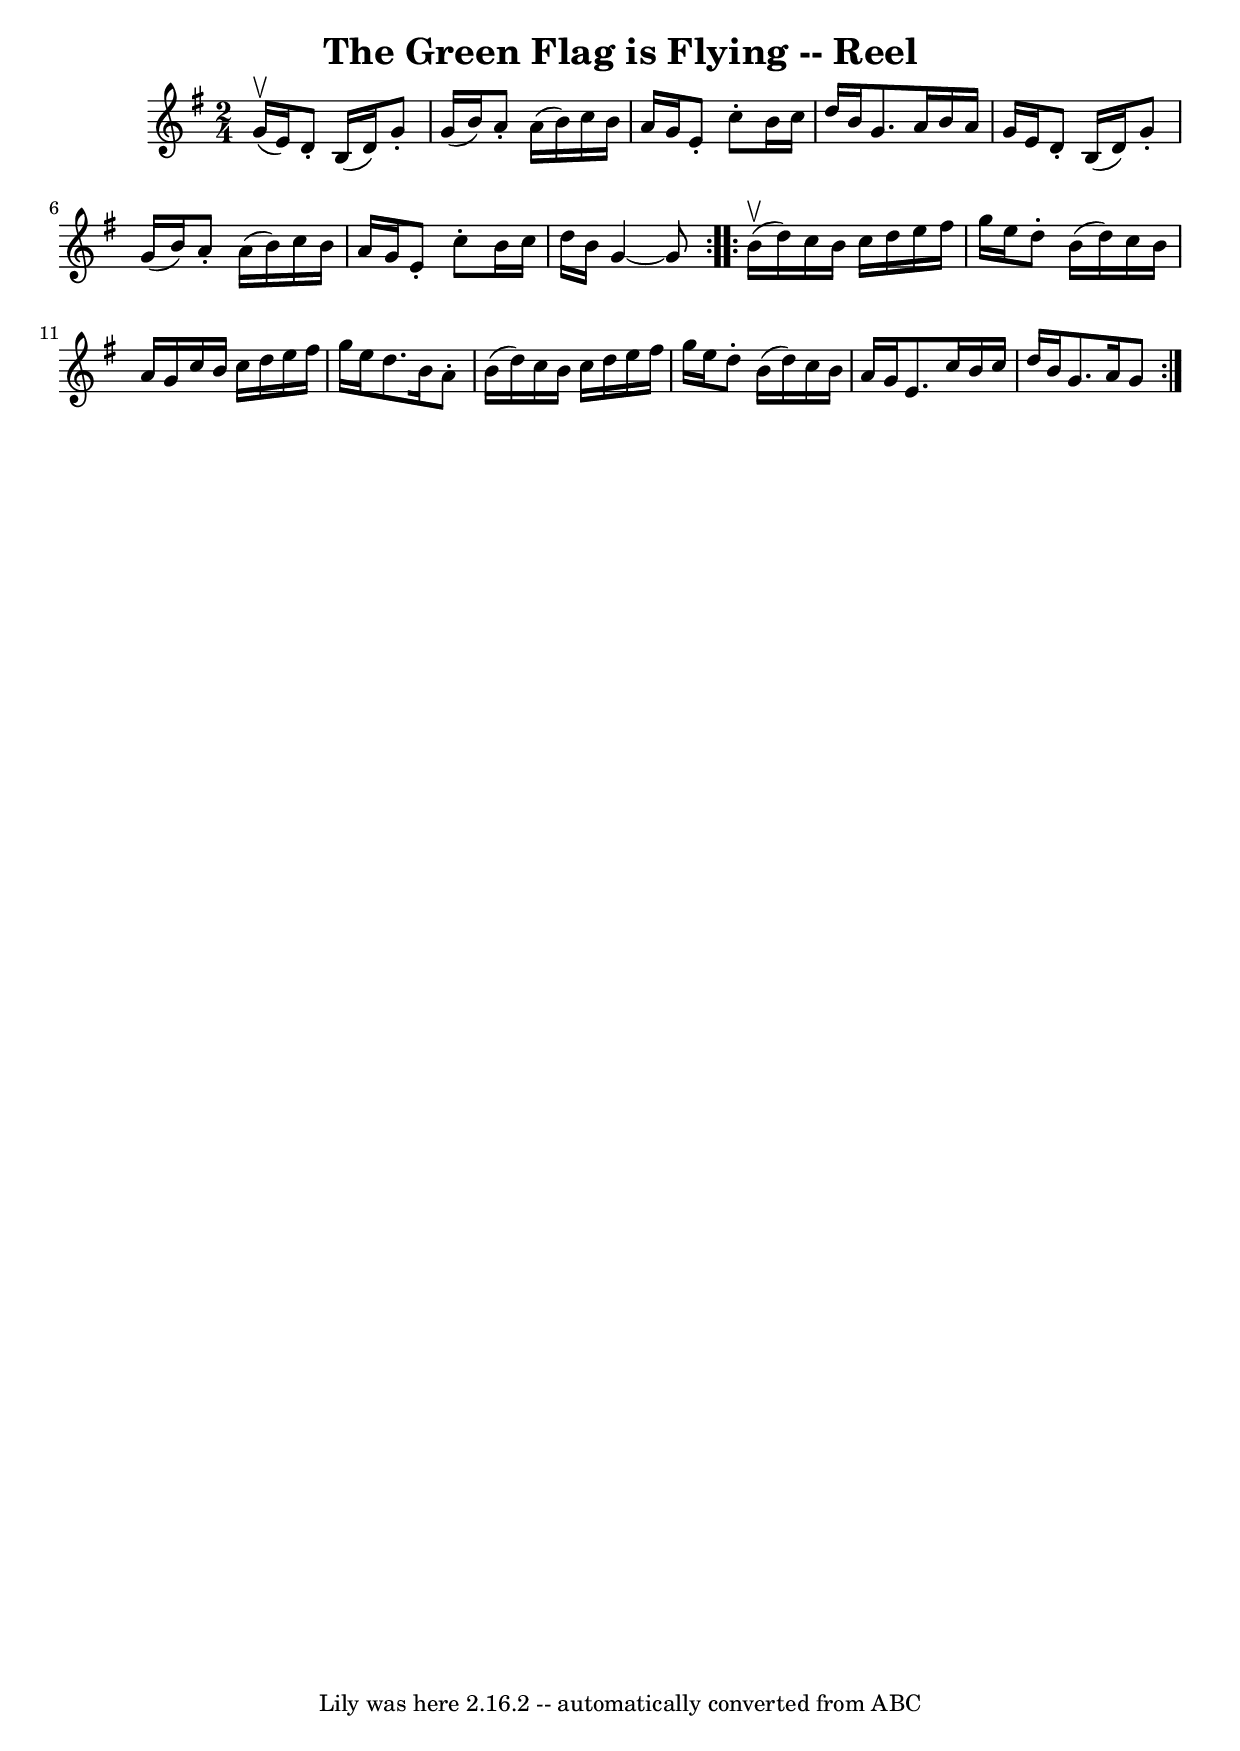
\version "2.7.40"
\include "Mammoth.ily"
\header {
	%% book = "Ryan's Mammoth Collection"
	crossRefNumber = "1"
	footnotes = "\\\\259"
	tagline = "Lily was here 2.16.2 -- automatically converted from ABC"
	title = "The Green Flag is Flying -- Reel"
}
voicedefault =  {


\repeat volta 2 {
\time 2/4 
\key g \major g'16^\upbow(e'16) |
 d'8 -. b16 (
 d'16) g'8 -. g'16 (b'16)   |
 a'8 -. a'16 (b'16)  
 c''16 b'16 a'16 g'16    |
 e'8 -. c''8 -. b'16 c''16   
 d''16 b'16    |
 g'8. a'16 b'16 a'16 g'16 e'16    
|
 d'8 -. b16 (d'16) g'8 -. g'16 (b'16)   |
  
 a'8 -. a'16 (b'16) c''16 b'16 a'16 g'16    |
 e'8 
-. c''8 -. b'16 c''16 d''16 b'16    |
 g'4   ~ g'8  }   
  \repeat volta 2 { b'16^\upbow(d''16) |
 c''16 b'16    
c''16 d''16 e''16 fis''16 g''16 e''16    |
 d''8 -.   
b'16 (d''16) c''16 b'16 a'16 g'16    |
 c''16 b'16  
 c''16 d''16 e''16 fis''16 g''16 e''16    |
 d''8.    
b'16 a'8 -. b'16 (d''16)   |
 c''16 b'16 c''16    
d''16 e''16 fis''16 g''16 e''16    |
 d''8 -. b'16 (
d''16) c''16 b'16 a'16 g'16    |
 e'8. c''16 b'16   
 c''16 d''16 b'16    |
 g'8. a'16 g'8  }   
}

\score{
    <<

	\context Staff="default"
	{
	    \voicedefault 
	}

    >>
	\layout {
	}
	\midi {}
}
